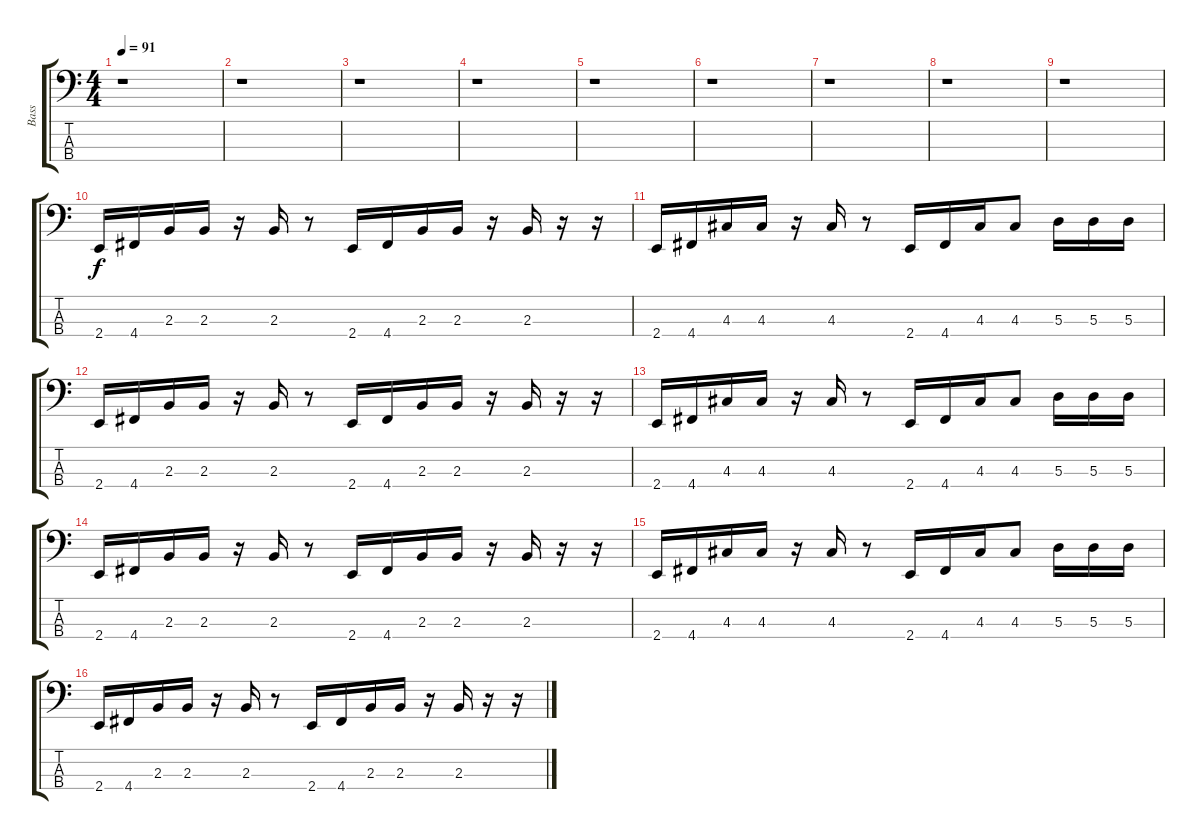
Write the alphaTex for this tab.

\track ("Bass" "Bass") {instrument electricbasspick}
\staff {score tabs}
\tuning (G2 D2 A1 D1) {hide}
\ts (4 4)
\tempo 91
\clef f4
\ks c
r.1{dy f instrument electricbasspick} |
r.1 |
r.1 |
r.1 |
r.1 |
r.1 |
r.1 |
r.1 |
r.1 |
2.4.16 4.4.16 2.3.16 2.3.16 r.16 2.3.16 r.8 2.4.16 4.4.16 2.3.16 2.3.16 r.16 2.3.16 r.16 r.16 |
2.4.16 4.4.16 4.3.16 4.3.16 r.16 4.3.16 r.8 2.4.16 4.4.16 4.3.16 4.3.8 5.3.16 5.3.16 5.3.16 |
2.4.16 4.4.16 2.3.16 2.3.16 r.16 2.3.16 r.8 2.4.16 4.4.16 2.3.16 2.3.16 r.16 2.3.16 r.16 r.16 |
2.4.16 4.4.16 4.3.16 4.3.16 r.16 4.3.16 r.8 2.4.16 4.4.16 4.3.16 4.3.8 5.3.16 5.3.16 5.3.16 |
2.4.16 4.4.16 2.3.16 2.3.16 r.16 2.3.16 r.8 2.4.16 4.4.16 2.3.16 2.3.16 r.16 2.3.16 r.16 r.16 |
2.4.16 4.4.16 4.3.16 4.3.16 r.16 4.3.16 r.8 2.4.16 4.4.16 4.3.16 4.3.8 5.3.16 5.3.16 5.3.16 |
2.4.16 4.4.16 2.3.16 2.3.16 r.16 2.3.16 r.8 2.4.16 4.4.16 2.3.16 2.3.16 r.16 2.3.16 r.16 r.16
